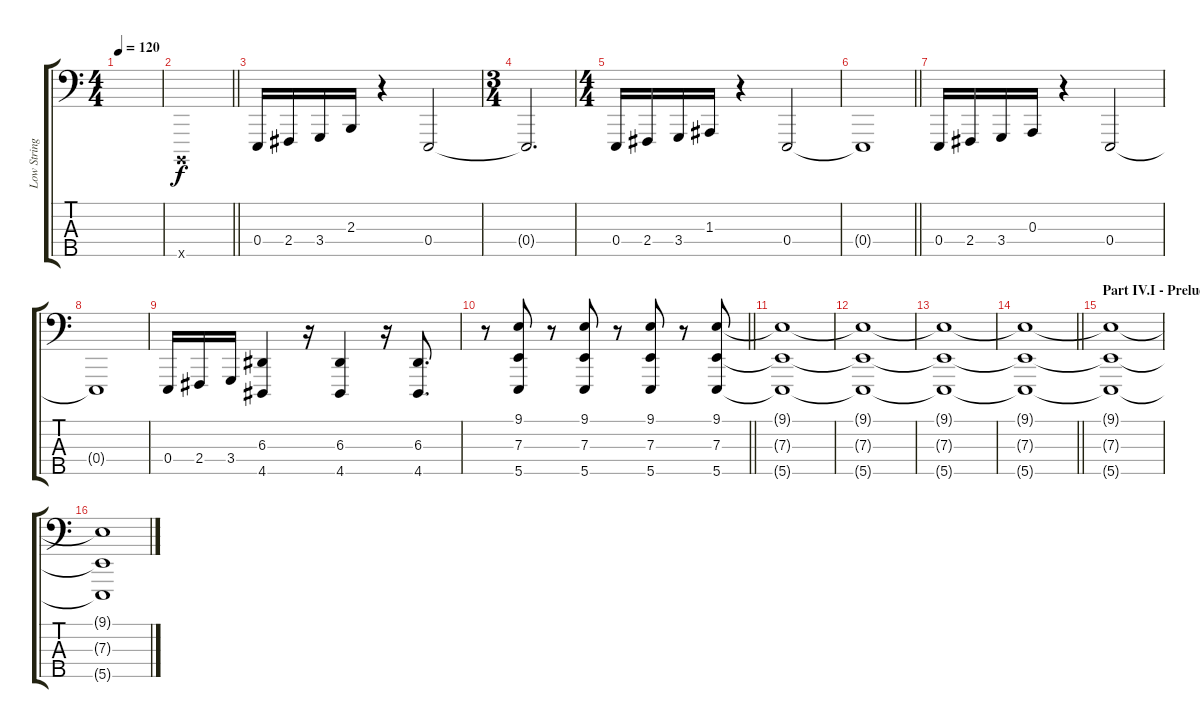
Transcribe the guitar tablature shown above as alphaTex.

\track ("Low Strings Standard" "Low String") {instrument stringensemble1}
\staff {score tabs}
\tuning (G2 D2 A1 E1 B0) {hide}
\ts (4 4)
\tempo 120
\clef f4
\ks c
|
\barLineRight lightlight
0.5{x}.1{volume 13} |
0.4.16 2.4.16 3.4.16 2.3.16 r.4 0.4.2 |
\ts (3 4)
0.4{t}.2{d} |
\ts (4 4)
0.4.16 2.4.16 3.4.16 1.3.16 r.4 0.4.2 |
\barLineRight lightlight
0.4{t}.1 |
0.4.16 2.4.16 3.4.16 0.3.16 r.4 0.4.2 |
0.4{t}.1 |
0.4.16 2.4.16 3.4.16 (6.3 4.5).4 r.16 (6.3 4.5).4 r.16 (6.3 4.5).8{d} |
\barLineRight lightlight
r.8 (9.1 7.3 5.5).8 r.8 (9.1 7.3 5.5).8 r.8 (9.1 7.3 5.5).8 r.8 (9.1 7.3 5.5).8 |
\section ("" "")
(9.1{t} 7.3{t} 5.5{t}).1 |
(9.1{t} 7.3{t} 5.5{t}).1 |
(9.1{t} 7.3{t} 5.5{t}).1{volume 16} |
\barLineRight lightlight
(9.1{t} 7.3{t} 5.5{t}).1 |
\section ("" "Part IV.I - Prelude: Prevarication")
(9.1{t} 7.3{t} 5.5{t}).1{volume 0} |
(9.1{t} 7.3{t} 5.5{t}).1
